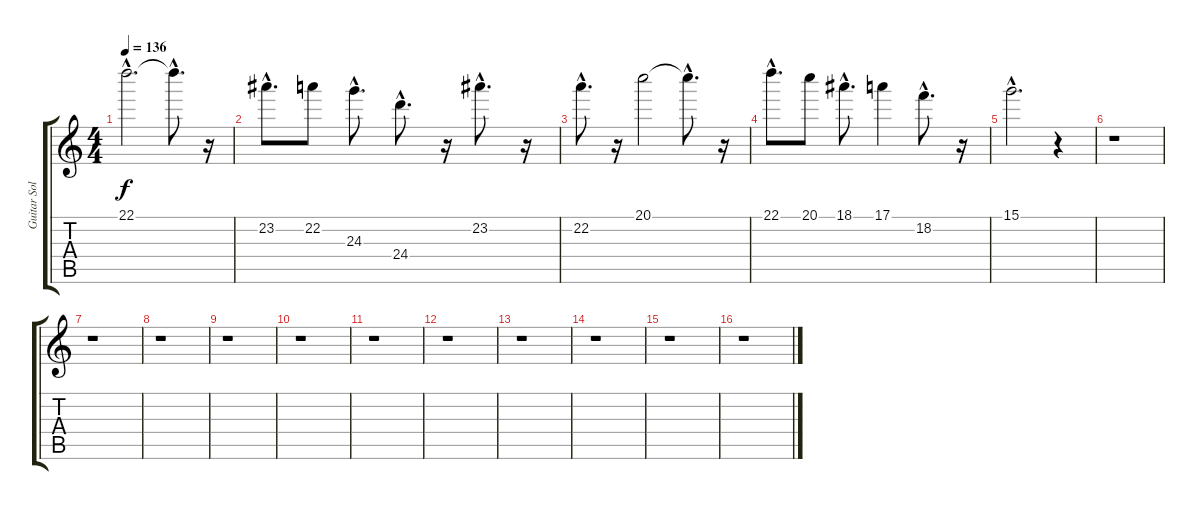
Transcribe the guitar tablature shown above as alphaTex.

\track ("Guitar Solo" "Guitar Sol") {instrument distortionguitar}
\staff {score tabs}
\tuning (E4 B3 G3 D3 A2 E2) {hide}
\ts (4 4)
\tempo 136
\clef g2
\ks c
22.1{hac}.2{d dy f} 22.1{hac t}.8{d} r.16 |
23.2{hac}.8{d} 22.2.8 24.3{hac}.8{d} 24.4{hac}.8{d} r.16 23.2{hac}.8{d} r.16 |
22.2{hac}.8{d} r.16 20.1.2 20.1{hac t}.8{d} r.16 |
22.1{hac}.8{d} 20.1.8 18.1{hac}.8{d} 17.1.4 18.2{hac}.8{d} r.16 |
15.1{hac}.2{d} r.4 |
r.1 |
r.1 |
r.1 |
r.1 |
r.1 |
r.1 |
r.1 |
r.1 |
r.1 |
r.1 |
r.1
